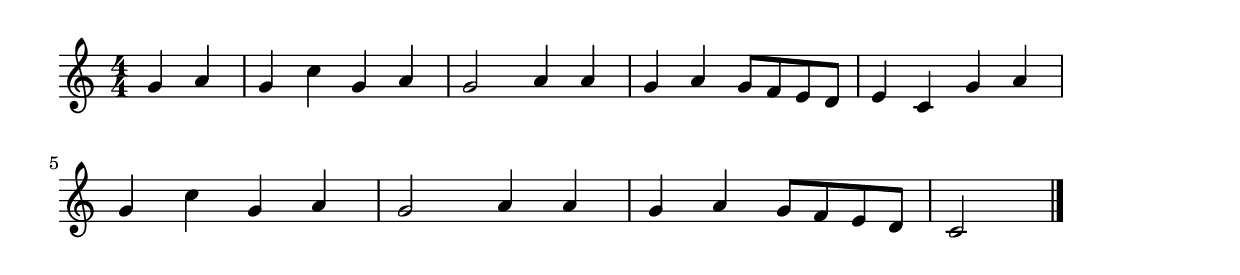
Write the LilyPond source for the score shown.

\version "2.18.2"

% アマリリス(みんなできこうたのしいオルゴールを)
% \index{あまりりす@アマリリス(みんなできこうたのしいオルゴールを)}

\score {

\layout {
line-width = #170
indent = 0\mm
}

\relative c'' {
\key c \major
\time 4/4
\set Score.tempoHideNote = ##t
\tempo 4=120
\numericTimeSignature

\partial 2
g4 a |%0
g c g a |%1
g2 a4 a |%2
g a g8 f e d |%3
e4 c g' a |%4
\break
g c g a |%5
g2 a4 a |%6
g a g8 f e d |%7
c2


\bar "|."
}

\midi {}

}